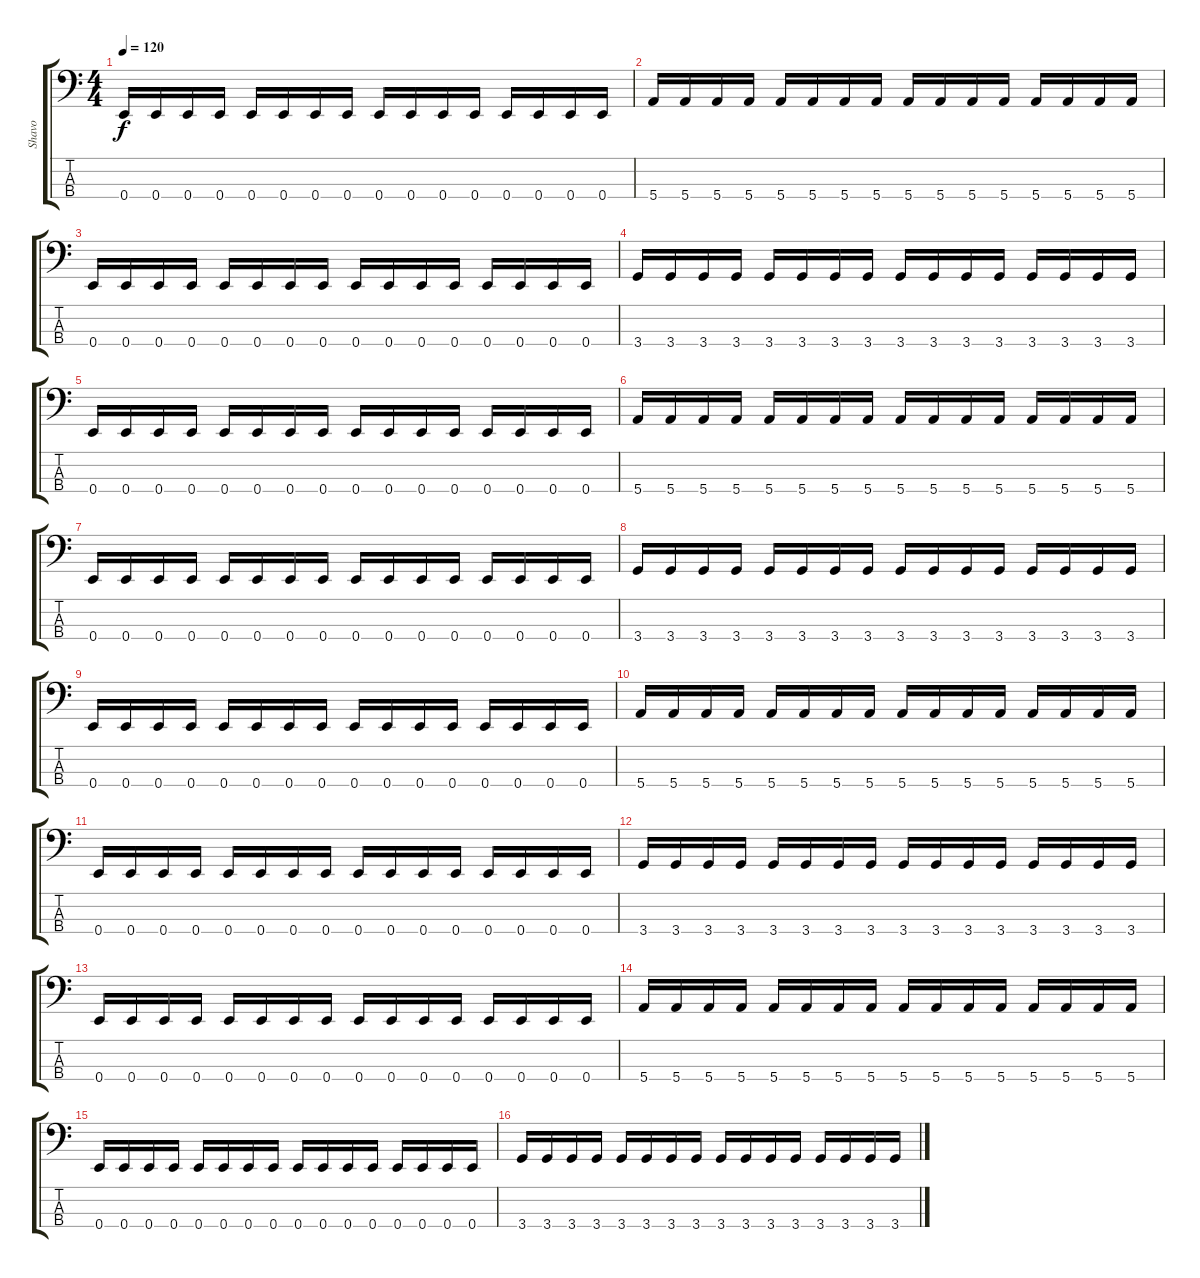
\track ("Shavo" "Shavo") {instrument electricbasspick}
\staff {score tabs}
\tuning (G2 D2 A1 E1) {hide}
\ts (4 4)
\tempo 120
\clef f4
\ks c
0.4.16{dy f} 0.4.16 0.4.16 0.4.16 0.4.16 0.4.16 0.4.16 0.4.16 0.4.16 0.4.16 0.4.16 0.4.16 0.4.16 0.4.16 0.4.16 0.4.16 |
5.4.16 5.4.16 5.4.16 5.4.16 5.4.16 5.4.16 5.4.16 5.4.16 5.4.16 5.4.16 5.4.16 5.4.16 5.4.16 5.4.16 5.4.16 5.4.16 |
0.4.16 0.4.16 0.4.16 0.4.16 0.4.16 0.4.16 0.4.16 0.4.16 0.4.16 0.4.16 0.4.16 0.4.16 0.4.16 0.4.16 0.4.16 0.4.16 |
3.4.16 3.4.16 3.4.16 3.4.16 3.4.16 3.4.16 3.4.16 3.4.16 3.4.16 3.4.16 3.4.16 3.4.16 3.4.16 3.4.16 3.4.16 3.4.16 |
0.4.16 0.4.16 0.4.16 0.4.16 0.4.16 0.4.16 0.4.16 0.4.16 0.4.16 0.4.16 0.4.16 0.4.16 0.4.16 0.4.16 0.4.16 0.4.16 |
5.4.16 5.4.16 5.4.16 5.4.16 5.4.16 5.4.16 5.4.16 5.4.16 5.4.16 5.4.16 5.4.16 5.4.16 5.4.16 5.4.16 5.4.16 5.4.16 |
0.4.16 0.4.16 0.4.16 0.4.16 0.4.16 0.4.16 0.4.16 0.4.16 0.4.16 0.4.16 0.4.16 0.4.16 0.4.16 0.4.16 0.4.16 0.4.16 |
3.4.16 3.4.16 3.4.16 3.4.16 3.4.16 3.4.16 3.4.16 3.4.16 3.4.16 3.4.16 3.4.16 3.4.16 3.4.16 3.4.16 3.4.16 3.4.16 |
0.4.16 0.4.16 0.4.16 0.4.16 0.4.16 0.4.16 0.4.16 0.4.16 0.4.16 0.4.16 0.4.16 0.4.16 0.4.16 0.4.16 0.4.16 0.4.16 |
5.4.16 5.4.16 5.4.16 5.4.16 5.4.16 5.4.16 5.4.16 5.4.16 5.4.16 5.4.16 5.4.16 5.4.16 5.4.16 5.4.16 5.4.16 5.4.16 |
0.4.16 0.4.16 0.4.16 0.4.16 0.4.16 0.4.16 0.4.16 0.4.16 0.4.16 0.4.16 0.4.16 0.4.16 0.4.16 0.4.16 0.4.16 0.4.16 |
3.4.16 3.4.16 3.4.16 3.4.16 3.4.16 3.4.16 3.4.16 3.4.16 3.4.16 3.4.16 3.4.16 3.4.16 3.4.16 3.4.16 3.4.16 3.4.16 |
0.4.16 0.4.16 0.4.16 0.4.16 0.4.16 0.4.16 0.4.16 0.4.16 0.4.16 0.4.16 0.4.16 0.4.16 0.4.16 0.4.16 0.4.16 0.4.16 |
5.4.16 5.4.16 5.4.16 5.4.16 5.4.16 5.4.16 5.4.16 5.4.16 5.4.16 5.4.16 5.4.16 5.4.16 5.4.16 5.4.16 5.4.16 5.4.16 |
0.4.16 0.4.16 0.4.16 0.4.16 0.4.16 0.4.16 0.4.16 0.4.16 0.4.16 0.4.16 0.4.16 0.4.16 0.4.16 0.4.16 0.4.16 0.4.16 |
3.4.16 3.4.16 3.4.16 3.4.16 3.4.16 3.4.16 3.4.16 3.4.16 3.4.16 3.4.16 3.4.16 3.4.16 3.4.16 3.4.16 3.4.16 3.4.16
